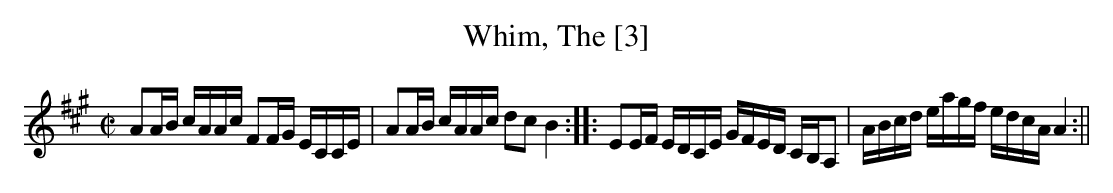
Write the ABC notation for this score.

X:1
T:Whim, The [3]
M:C|
L:1/8
K:A
AA/B/ c/A/A/c/ FF/G/ E/C/C/E/|AA/B/ c/A/A/c/ dc B2::EE/F/ E/D/C/E/ G/F/E/D/ C/B,/A,|A/B/c/d/ e/a/g/f/ e/d/c/A/ A2:||
